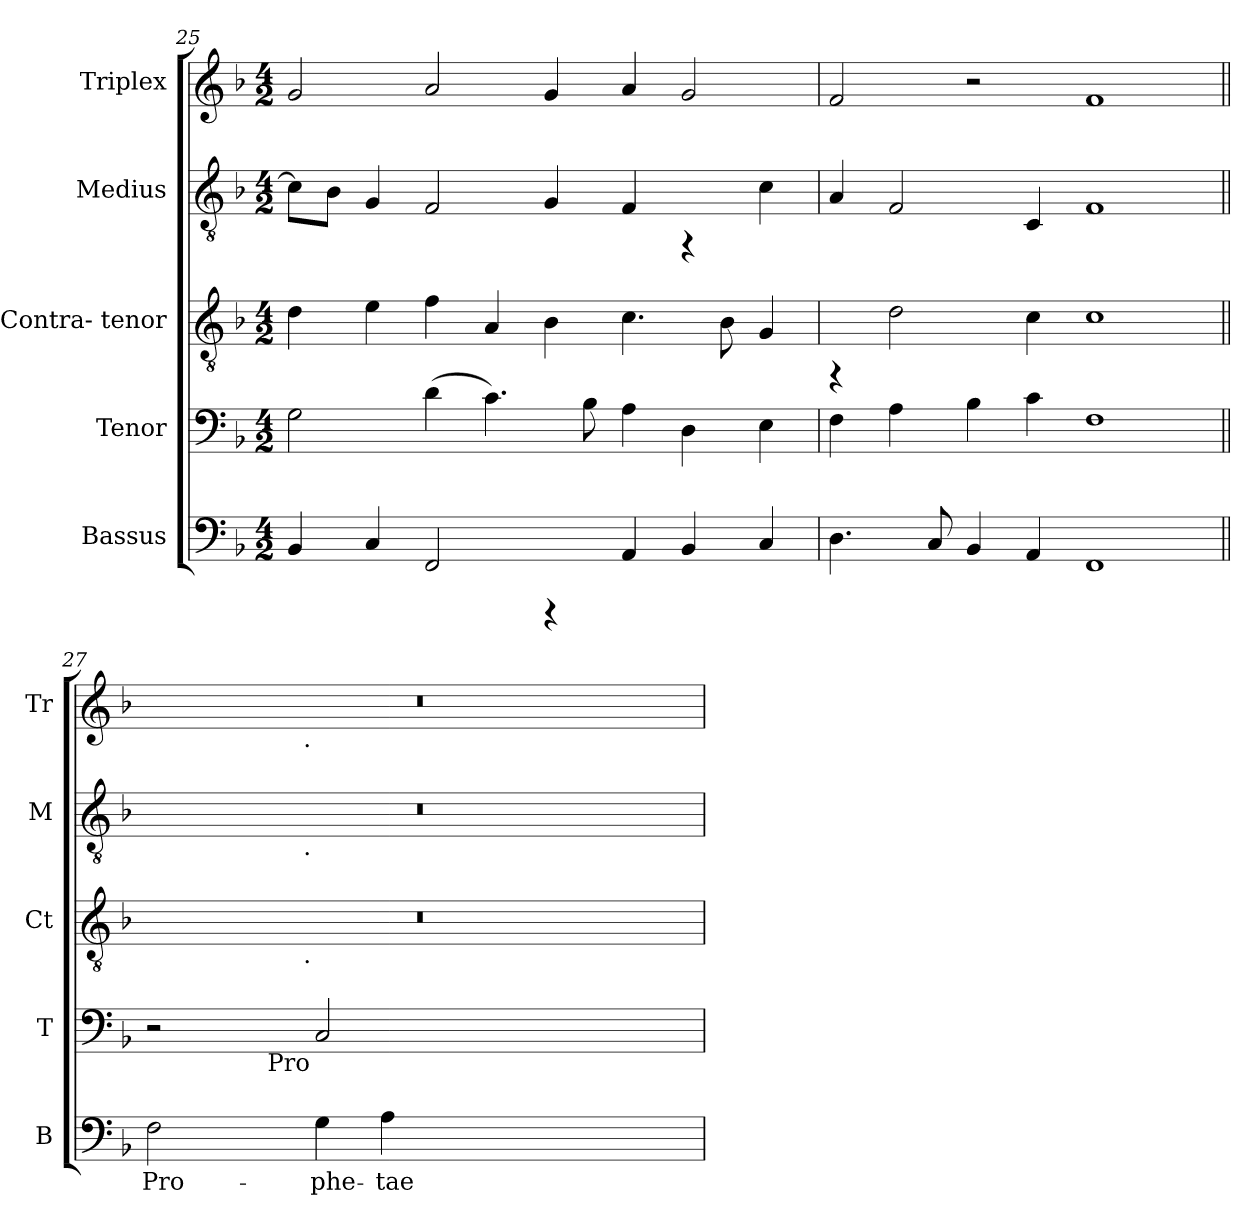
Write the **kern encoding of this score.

**kern	**text	**kern	**text	**kern	**text	**kern	**text	**kern	**text
*part5	*part5	*part4	*part4	*part3	*part3	*part2	*part2	*part1	*part1
*staff5	*staff5	*staff4	*staff4	*staff3	*staff3	*staff2	*staff2	*staff1	*staff1
*I"Bassus	*	*I"Tenor	*	*I"Contra-  tenor	*	*I"Medius	*	*I"Triplex	*
*I'B	*	*I'T	*	*I'Ct	*	*I'M	*	*I'Tr	*
*clefF4	*	*clefF4	*	*clefGv2	*	*clefGv2	*	*clefG2	*
*k[b-]	*	*k[b-]	*	*k[b-]	*	*k[b-]	*	*k[b-]	*
*F:	*	*F:	*	*F:	*	*F:	*	*F:	*
*M4/2	*	*M4/2	*	*M4/2	*	*M4/2	*	*M4/2	*
=25	=25	=25	=25	=25	=25	=25	=25	=25	=25
!	!LO:LY:b:cj	!	!LO:LY:b:cj	!	!LO:LY:b:cj	!	!LO:LY:b:cj	!	!LO:LY:b:cj
4BB-/	.	2G\	--	4d\	.	8c\L]	--	2g/	.
!	!	!	!	!	!	!	!LO:LY:b:cj	!	!
.	.	.	.	.	.	8B-\J	--	.	.
!	!LO:LY:b:cj	!	!	!	!LO:LY:b:cj	!	!LO:LY:b:cj	!	!
4C/	.	.	.	4e\	.	4G/	--	.	.
!	!LO:LY:b:cj	!	!LO:LY:b:cj	!	!LO:LY:b:cj	!	!LO:LY:b:cj	!	!LO:LY:b:cj
2FF/	.	(<4d\	--	4f\	.	2F/	--	2a/	.
!	!	!	!LO:LY:b:cj	!	!LO:LY:b:cj	!	!	!	!
.	.	4.c\)	--	4A/	.	.	.	.	.
!	!	!	!	!	!LO:LY:b:cj	!	!LO:LY:b:cj	!	!LO:LY:b:cj
4rCCC	.	.	.	4B-\	.	4G/	--	4g/	.
!	!	!	!LO:LY:b:cj	!	!	!	!	!	!
.	.	8B-\	--	.	.	.	.	.	.
!	!LO:LY:b:cj	!	!LO:LY:b:cj	!	!LO:LY:b:cj	!	!LO:LY:b:cj	!	!LO:LY:b:cj
4AA/	.	4A\	--	4.c\	.	4F/	--	4a/	.
!	!LO:LY:b:cj	!	!LO:LY:b:cj	!	!	!	!	!	!LO:LY:b:cj
4BB-/	.	4D\	--	.	.	4rFF	.	2g/	.
!	!	!	!	!	!LO:LY:b:cj	!	!	!	!
.	.	.	.	8B-\	.	.	.	.	.
!	!LO:LY:b:cj	!	!LO:LY:b:cj	!	!LO:LY:b:cj	!	!LO:LY:b:cj	!	!
4C/	.	4E\	--	4G/	.	4c\	--	.	.
=26	=26	=26	=26	=26	=26	=26	=26	=26	=26
!	!LO:LY:b:cj	!	!LO:LY:b:cj	!	!	!	!LO:LY:b:cj	!	!LO:LY:b:cj
4.D\	.	4F\	--	4rFF	.	4A/	--	2f/	.
!	!	!	!LO:LY:b:cj	!	!LO:LY:b:cj	!	!LO:LY:b:cj	!	!
.	.	4A\	--	2d\	.	2F/	--	.	.
!	!LO:LY:b:cj	!	!	!	!	!	!	!	!
8C/	.	.	.	.	.	.	.	.	.
!	!LO:LY:b:cj	!	!LO:LY:b:cj	!	!	!	!	!	!
4BB-/	.	4B-\	--	.	.	.	.	2r	.
!	!LO:LY:b:cj	!	!LO:LY:b:cj	!	!LO:LY:b:cj	!	!LO:LY:b:cj	!	!
4AA/	.	4c\	--	4c\	.	4C/	--	.	.
!	!LO:LY:b:cj	!	!LO:LY:b:cj	!	!LO:LY:b:cj	!	!LO:LY:b:cj	!	!LO:LY:b:cj
1FF	.	1F	--	1c	.	1F	--	1f	.
=27||	=27||	=27||	=27||	=27||	=27||	=27||	=27||	=27||	=27||
!	!LO:LY:b:cj	!	!	!	!	!	!	!	!
*	*	*^	*	*^	*	*^	*	*^	*
2F\	Pro-	2r	4ryy	.	0r	4ryy	.	0r	4ryy	.	0r	4ryy	.
.	.	.	8ryy	.	.	8...ryy	.	.	8...ryy	.	.	8...ryy	.
.	.	.	64ryy	.	.	.	.	.	.	.	.	.	.
!	!	!	!LO:TX:b:t=Pro	!	!	!	!	!	!	!	!	!	!
.	.	.	1ryy	.	.	.	.	.	.	.	.	.	.
!	!	!	!	!	!	!	!	!	!	!	!	!LO:TX:b:t=.	!
!	!	!	!	!	!	!	!	!	!LO:TX:b:t=.	!	!	!	!
!	!	!	!	!	!	!LO:TX:b:t=.	!	!	!	!	!	!	!
.	.	.	.	.	.	1ryy	.	.	1ryy	.	.	1ryy	.
!	!LO:LY:b:cj	!	!	!LO:LY:b:cj	!	!	!	!	!	!	!	!	!
4G\	-phe-	2C/	.	--	.	.	.	.	.	.	.	.	.
!	!LO:LY:b:cj	!	!	!	!	!	!	!	!	!	!	!	!
4A\	-tae	.	.	.	.	.	.	.	.	.	.	.	.
1ryy	.	1ryy	.	.	.	.	.	.	.	.	.	.	.
.	.	.	2ryy	.	.	.	.	.	.	.	.	.	.
.	.	.	.	.	.	2ryy	.	.	2ryy	.	.	2ryy	.
.	.	.	16..ryy	.	.	.	.	.	.	.	.	.	.
.	.	.	.	.	.	64ryy	.	.	64ryy	.	.	64ryy	.
*	*	*v	*v	*	*	*	*	*v	*v	*	*v	*v	*
*	*	*	*	*v	*v	*	*	*	*	*
=	=	=	=	=	=	=	=	=	=
*-	*-	*-	*-	*-	*-	*-	*-	*-	*-
